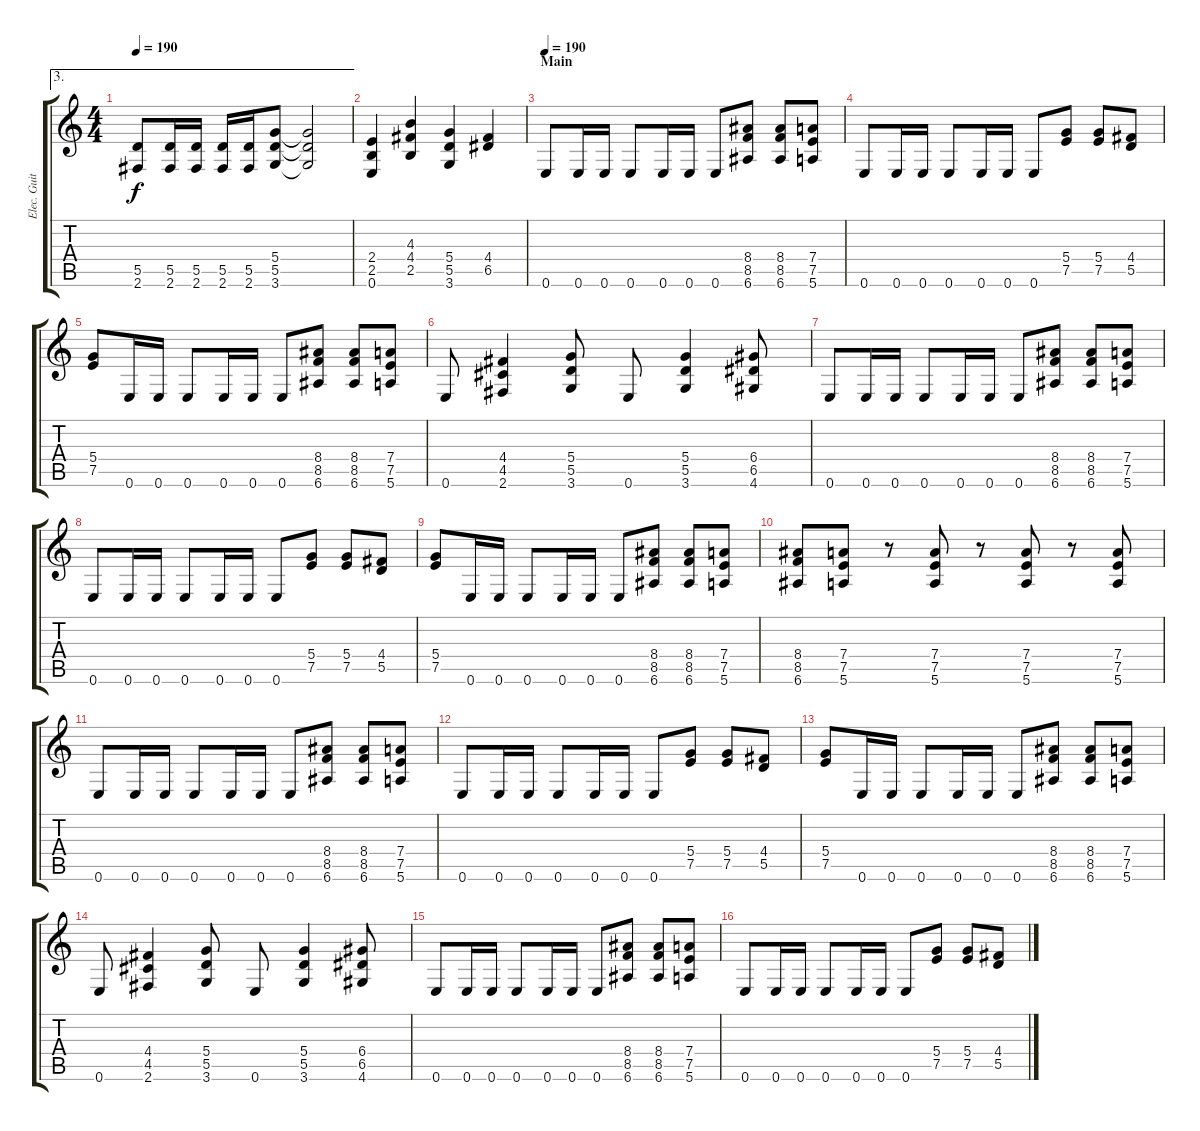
\track ("Elec. Guitar 1" "Elec. Guit") {instrument distortionguitar}
\staff {score tabs}
\tuning (E4 B3 G3 D3 A2 E2) {hide}
\ae 3
\ts (4 4)
\tempo 190
\clef g2
\ks c
(5.5 2.6).8{dy f} (5.5 2.6).16{instrument electricguitarmuted} (5.5 2.6).16 (5.5 2.6).16 (5.5 2.6).16 (5.4 5.5 3.6).8{instrument distortionguitar} (5.4{t} 5.5{t} 3.6{t}).2 |
(2.4 2.5 0.6).4{volume 13} (4.3 4.4 2.5).4 (5.4 5.5 3.6).4 (4.4 6.5).4 |
\section ("" "Main")
\tempo 190
0.6.8 0.6.16 0.6.16 0.6.8 0.6.16 0.6.16 0.6.8 (8.4 8.5 6.6).8 (8.4 8.5 6.6).8 (7.4 7.5 5.6).8 |
0.6.8 0.6.16 0.6.16 0.6.8 0.6.16 0.6.16 0.6.8 (5.4 7.5).8 (5.4 7.5).8 (4.4 5.5).8 |
(5.4 7.5).8 0.6.16 0.6.16 0.6.8 0.6.16 0.6.16 0.6.8 (8.4 8.5 6.6).8 (8.4 8.5 6.6).8 (7.4 7.5 5.6).8 |
0.6.8 (4.4 4.5 2.6).4 (5.4 5.5 3.6).8 0.6.8 (5.4 5.5 3.6).4 (6.4 6.5 4.6).8 |
0.6.8 0.6.16 0.6.16 0.6.8 0.6.16 0.6.16 0.6.8 (8.4 8.5 6.6).8 (8.4 8.5 6.6).8 (7.4 7.5 5.6).8 |
0.6.8 0.6.16 0.6.16 0.6.8 0.6.16 0.6.16 0.6.8 (5.4 7.5).8 (5.4 7.5).8 (4.4 5.5).8 |
(5.4 7.5).8 0.6.16 0.6.16 0.6.8 0.6.16 0.6.16 0.6.8 (8.4 8.5 6.6).8 (8.4 8.5 6.6).8 (7.4 7.5 5.6).8 |
(8.4 8.5 6.6).8 (7.4 7.5 5.6).8 r.8 (7.4 7.5 5.6).8 r.8 (7.4 7.5 5.6).8 r.8 (7.4 7.5 5.6).8 |
0.6.8 0.6.16 0.6.16 0.6.8 0.6.16 0.6.16 0.6.8 (8.4 8.5 6.6).8 (8.4 8.5 6.6).8 (7.4 7.5 5.6).8 |
0.6.8 0.6.16 0.6.16 0.6.8 0.6.16 0.6.16 0.6.8 (5.4 7.5).8 (5.4 7.5).8 (4.4 5.5).8 |
(5.4 7.5).8 0.6.16 0.6.16 0.6.8 0.6.16 0.6.16 0.6.8 (8.4 8.5 6.6).8 (8.4 8.5 6.6).8 (7.4 7.5 5.6).8 |
0.6.8 (4.4 4.5 2.6).4 (5.4 5.5 3.6).8 0.6.8 (5.4 5.5 3.6).4 (6.4 6.5 4.6).8 |
0.6.8 0.6.16 0.6.16 0.6.8 0.6.16 0.6.16 0.6.8 (8.4 8.5 6.6).8 (8.4 8.5 6.6).8 (7.4 7.5 5.6).8 |
0.6.8 0.6.16 0.6.16 0.6.8 0.6.16 0.6.16 0.6.8 (5.4 7.5).8 (5.4 7.5).8 (4.4 5.5).8
